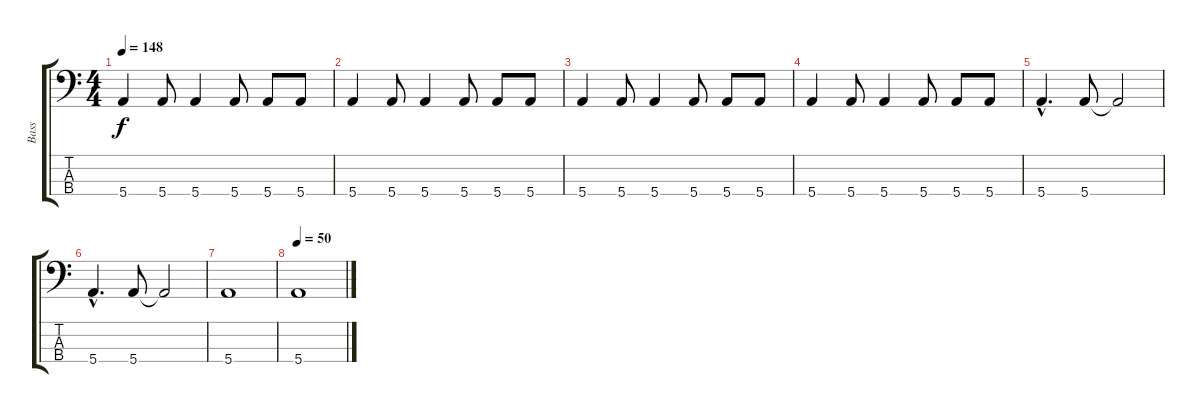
\track ("Bass" "Bass") {instrument electricbasspick}
\staff {score tabs}
\tuning (G2 D2 A1 E1) {hide}
\ts (4 4)
\tempo 148
\clef f4
\ks c
5.4.4{dy f} 5.4.8 5.4.4 5.4.8 5.4.8 5.4.8 |
5.4.4 5.4.8 5.4.4 5.4.8 5.4.8 5.4.8 |
5.4.4 5.4.8 5.4.4 5.4.8 5.4.8 5.4.8 |
5.4.4 5.4.8 5.4.4 5.4.8 5.4.8 5.4.8 |
5.4{hac}.4{d} 5.4.8 5.4{t}.2 |
5.4{hac}.4{d} 5.4.8 5.4{t}.2 |
5.4.1 |
\tempo 50
5.4.1
